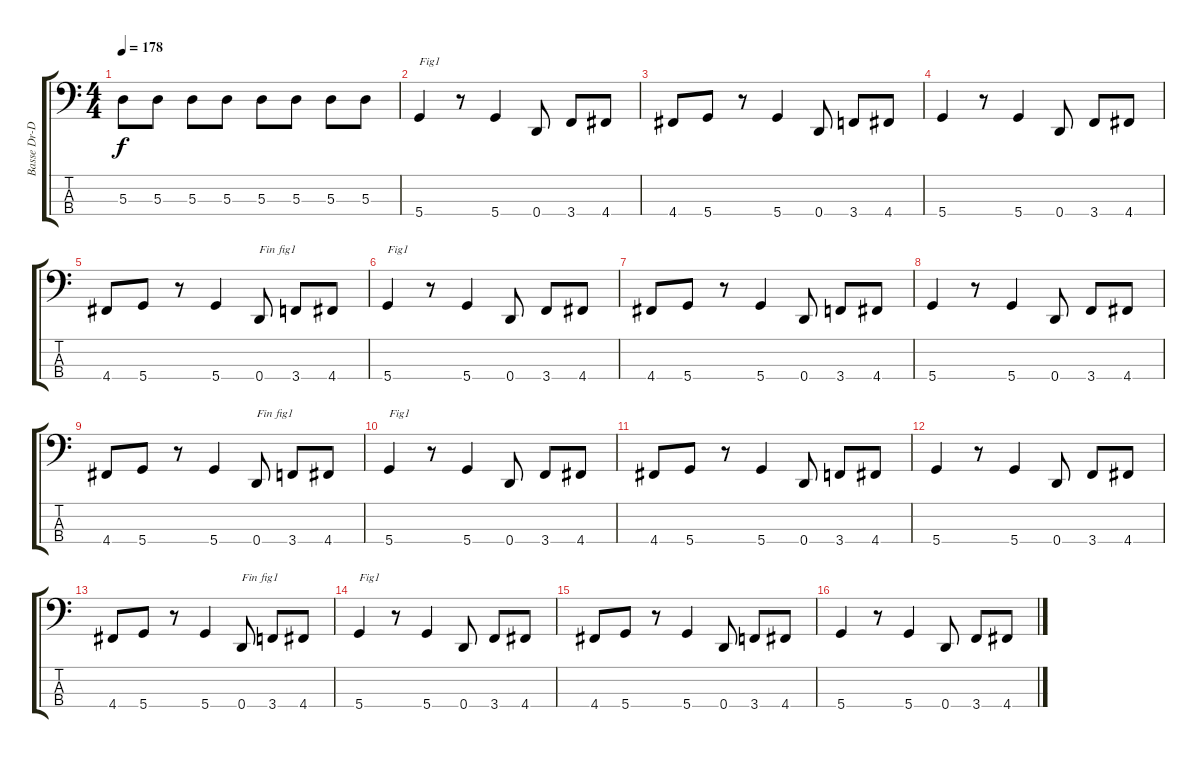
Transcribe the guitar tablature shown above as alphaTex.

\track ("Basse Dr-D" "Basse Dr-D") {instrument electricbasspick}
\staff {score tabs}
\tuning (G2 D2 A1 D1) {hide}
\ts (4 4)
\tempo 178
\clef f4
\ks c
5.3.8{dy f} 5.3.8 5.3.8 5.3.8 5.3.8 5.3.8 5.3.8 5.3.8 |
5.4.4{txt "Fig1"} r.8 5.4.4 0.4.8 3.4.8 4.4.8 |
4.4.8 5.4.8 r.8 5.4.4 0.4.8 3.4.8 4.4.8 |
5.4.4 r.8 5.4.4 0.4.8 3.4.8 4.4.8 |
4.4.8 5.4.8 r.8 5.4.4 0.4.8{txt "Fin fig1"} 3.4.8 4.4.8 |
5.4.4{txt "Fig1"} r.8 5.4.4 0.4.8 3.4.8 4.4.8 |
4.4.8 5.4.8 r.8 5.4.4 0.4.8 3.4.8 4.4.8 |
5.4.4 r.8 5.4.4 0.4.8 3.4.8 4.4.8 |
4.4.8 5.4.8 r.8 5.4.4 0.4.8{txt "Fin fig1"} 3.4.8 4.4.8 |
5.4.4{txt "Fig1"} r.8 5.4.4 0.4.8 3.4.8 4.4.8 |
4.4.8 5.4.8 r.8 5.4.4 0.4.8 3.4.8 4.4.8 |
5.4.4 r.8 5.4.4 0.4.8 3.4.8 4.4.8 |
4.4.8 5.4.8 r.8 5.4.4 0.4.8{txt "Fin fig1"} 3.4.8 4.4.8 |
5.4.4{txt "Fig1"} r.8 5.4.4 0.4.8 3.4.8 4.4.8 |
4.4.8 5.4.8 r.8 5.4.4 0.4.8 3.4.8 4.4.8 |
5.4.4 r.8 5.4.4 0.4.8 3.4.8 4.4.8
